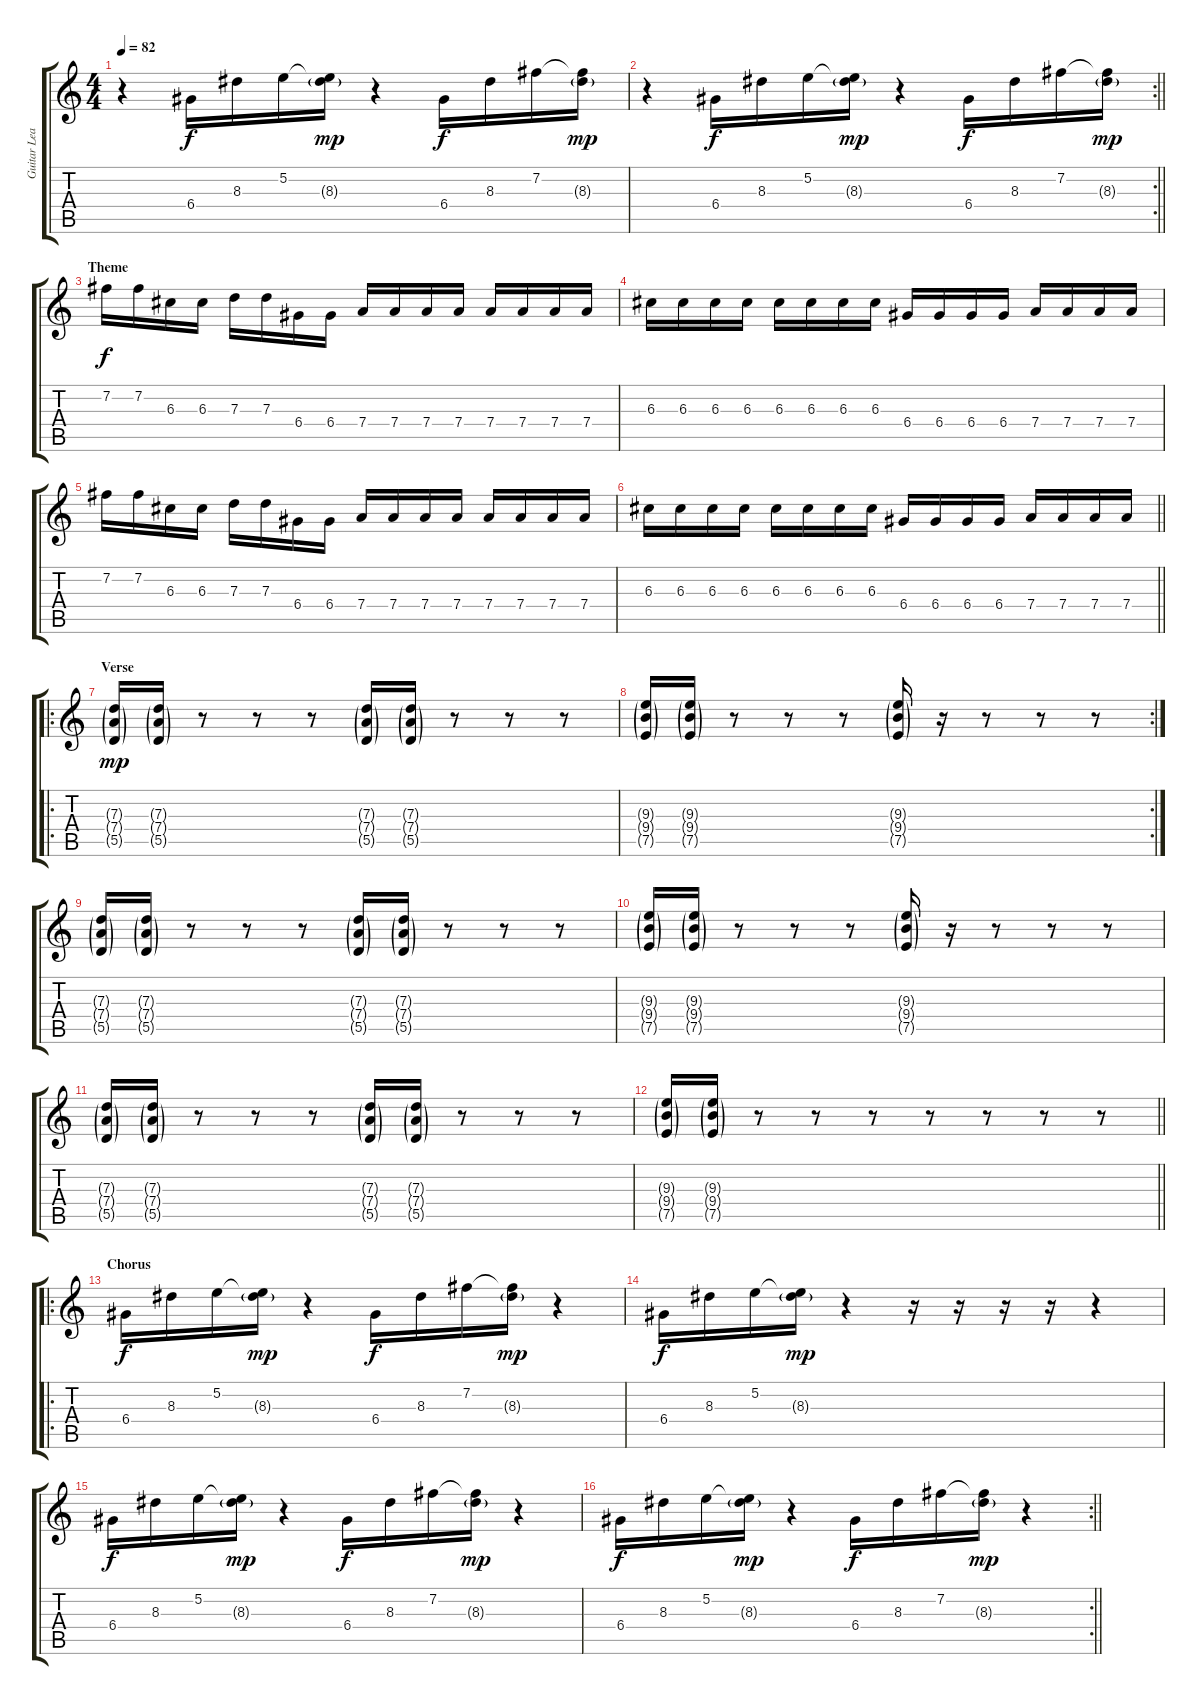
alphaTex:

\track ("Guitar Lead" "Guitar Lea") {instrument distortionguitar}
\staff {score tabs}
\tuning (E4 B3 G3 D3 A2 E2) {hide}
\ts (4 4)
\tempo 82
\clef g2
\ks c
r.4{dy mp} 6.4.16{dy f} 8.3.16 5.2.16 (5.2{t} 8.3{g}).16{dy mp} r.4 6.4.16{dy f} 8.3.16 7.2.16 (7.2{t} 8.3{g}).16{dy mp} |
\rc 2
\barLineRight lightlight
r.4 6.4.16{dy f} 8.3.16 5.2.16 (5.2{t} 8.3{g}).16{dy mp} r.4 6.4.16{dy f} 8.3.16 7.2.16 (7.2{t} 8.3{g}).16{dy mp} |
\section ("" "Theme")
7.2.16{dy f volume 8 instrument distortionguitar} 7.2.16 6.3.16 6.3.16 7.3.16 7.3.16 6.4.16 6.4.16 7.4.16 7.4.16 7.4.16 7.4.16 7.4.16 7.4.16 7.4.16 7.4.16 |
6.3.16 6.3.16 6.3.16 6.3.16 6.3.16 6.3.16 6.3.16 6.3.16 6.4.16 6.4.16 6.4.16 6.4.16 7.4.16 7.4.16 7.4.16 7.4.16 |
7.2.16 7.2.16 6.3.16 6.3.16 7.3.16 7.3.16 6.4.16 6.4.16 7.4.16 7.4.16 7.4.16 7.4.16 7.4.16 7.4.16 7.4.16 7.4.16 |
\barLineRight lightlight
6.3.16 6.3.16 6.3.16 6.3.16 6.3.16 6.3.16 6.3.16 6.3.16 6.4.16 6.4.16 6.4.16 6.4.16 7.4.16 7.4.16 7.4.16 7.4.16 |
\ro
\section ("" "Verse")
(7.3{g} 7.4{g} 5.5{g}).16{dy mp} (7.3{g} 7.4{g} 5.5{g}).16 r.8 r.8 r.8 (7.3{g} 7.4{g} 5.5{g}).16 (7.3{g} 7.4{g} 5.5{g}).16 r.8 r.8 r.8 |
\rc 2
(9.3{g} 9.4{g} 7.5{g}).16 (9.3{g} 9.4{g} 7.5{g}).16 r.8 r.8 r.8 (9.3{g} 9.4{g} 7.5{g}).16 r.16 r.8 r.8 r.8 |
(7.3{g} 7.4{g} 5.5{g}).16 (7.3{g} 7.4{g} 5.5{g}).16 r.8 r.8 r.8 (7.3{g} 7.4{g} 5.5{g}).16 (7.3{g} 7.4{g} 5.5{g}).16 r.8 r.8 r.8 |
(9.3{g} 9.4{g} 7.5{g}).16 (9.3{g} 9.4{g} 7.5{g}).16 r.8 r.8 r.8 (9.3{g} 9.4{g} 7.5{g}).16 r.16 r.8 r.8 r.8 |
(7.3{g} 7.4{g} 5.5{g}).16 (7.3{g} 7.4{g} 5.5{g}).16 r.8 r.8 r.8 (7.3{g} 7.4{g} 5.5{g}).16 (7.3{g} 7.4{g} 5.5{g}).16 r.8 r.8 r.8 |
\barLineRight lightlight
(9.3{g} 9.4{g} 7.5{g}).16 (9.3{g} 9.4{g} 7.5{g}).16 r.8 r.8 r.8 r.8 r.8 r.8 r.8 |
\ro
\section ("" "Chorus")
6.4.16{dy f instrument electricguitarclean} 8.3.16 5.2.16 (5.2{t} 8.3{g}).16{dy mp} r.4 6.4.16{dy f} 8.3.16 7.2.16 (7.2{t} 8.3{g}).16{dy mp} r.4 |
6.4.16{dy f} 8.3.16 5.2.16 (5.2{t} 8.3{g}).16{dy mp} r.4 r.16 r.16 r.16 r.16 r.4 |
6.4.16{dy f} 8.3.16 5.2.16 (5.2{t} 8.3{g}).16{dy mp} r.4 6.4.16{dy f} 8.3.16 7.2.16 (7.2{t} 8.3{g}).16{dy mp} r.4 |
\rc 2
\barLineRight lightlight
6.4.16{dy f} 8.3.16 5.2.16 (5.2{t} 8.3{g}).16{dy mp} r.4 6.4.16{dy f} 8.3.16 7.2.16 (7.2{t} 8.3{g}).16{dy mp} r.4
